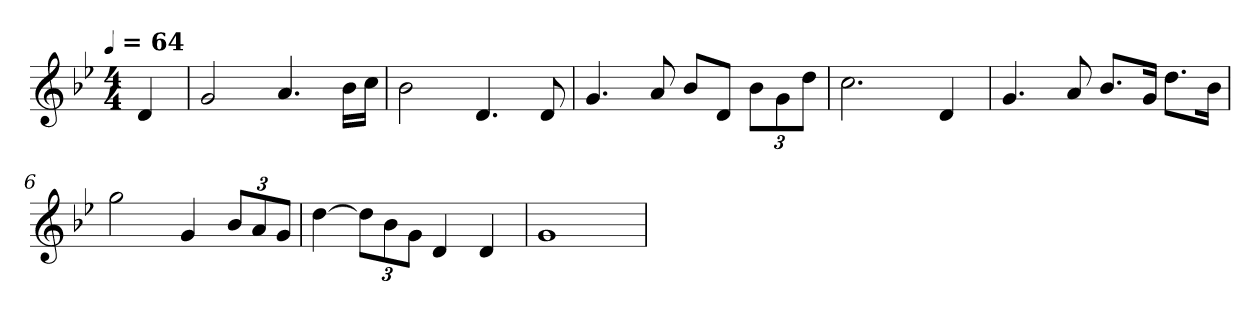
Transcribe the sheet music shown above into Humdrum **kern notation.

**kern
*part1
*staff1
*clefG2
*k[b-e-]
*g:
!!LO:TX:omd:t=[quarter] = 64
*M4/4
*MM64
=
4d
=1
2g
4.a
16b-LL
16ccJJ
=2
2b-
4.d
8d
=3
4.g
8a
8b-L
8dJ
12b-L
12g
12ddJ
=4
2.cc
4d
=5
4.g
8a
8.b-L
16gJk
8.ddL
16b-Jk
=6
2gg
4g
12b-L
12a
12gJ
=7
[4dd
12ddL]
12b-
12gJ
4d
4d
=8
1g
=
*-
